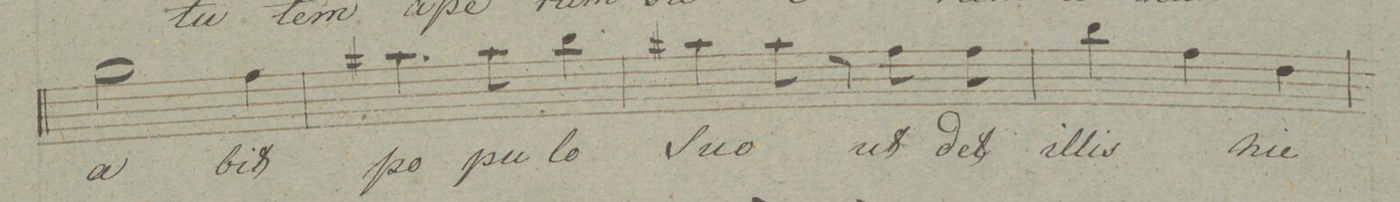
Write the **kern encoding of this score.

**kern	**text	**dynam
*I"Baſso.	*	*
*clefF4	*	*
*k[f#]	*	*
*M3/4	*	*
2B\	-a-	.
4A\	-bis	.
=46	=46	=46
4.c#X\	po-	.
8c#\	-pu-	.
4d\	-lo	.
=47	=47	=47
4c#X\	Su-	.
8c#\	-o	.
8r	.	.
8A\	ut	.
8A\	det	.
=48	=48	=48
4d\	il-	.
4A\	-lis	.
4F#\	hie-	.
=49	=49	=49
*-	*-	*-
